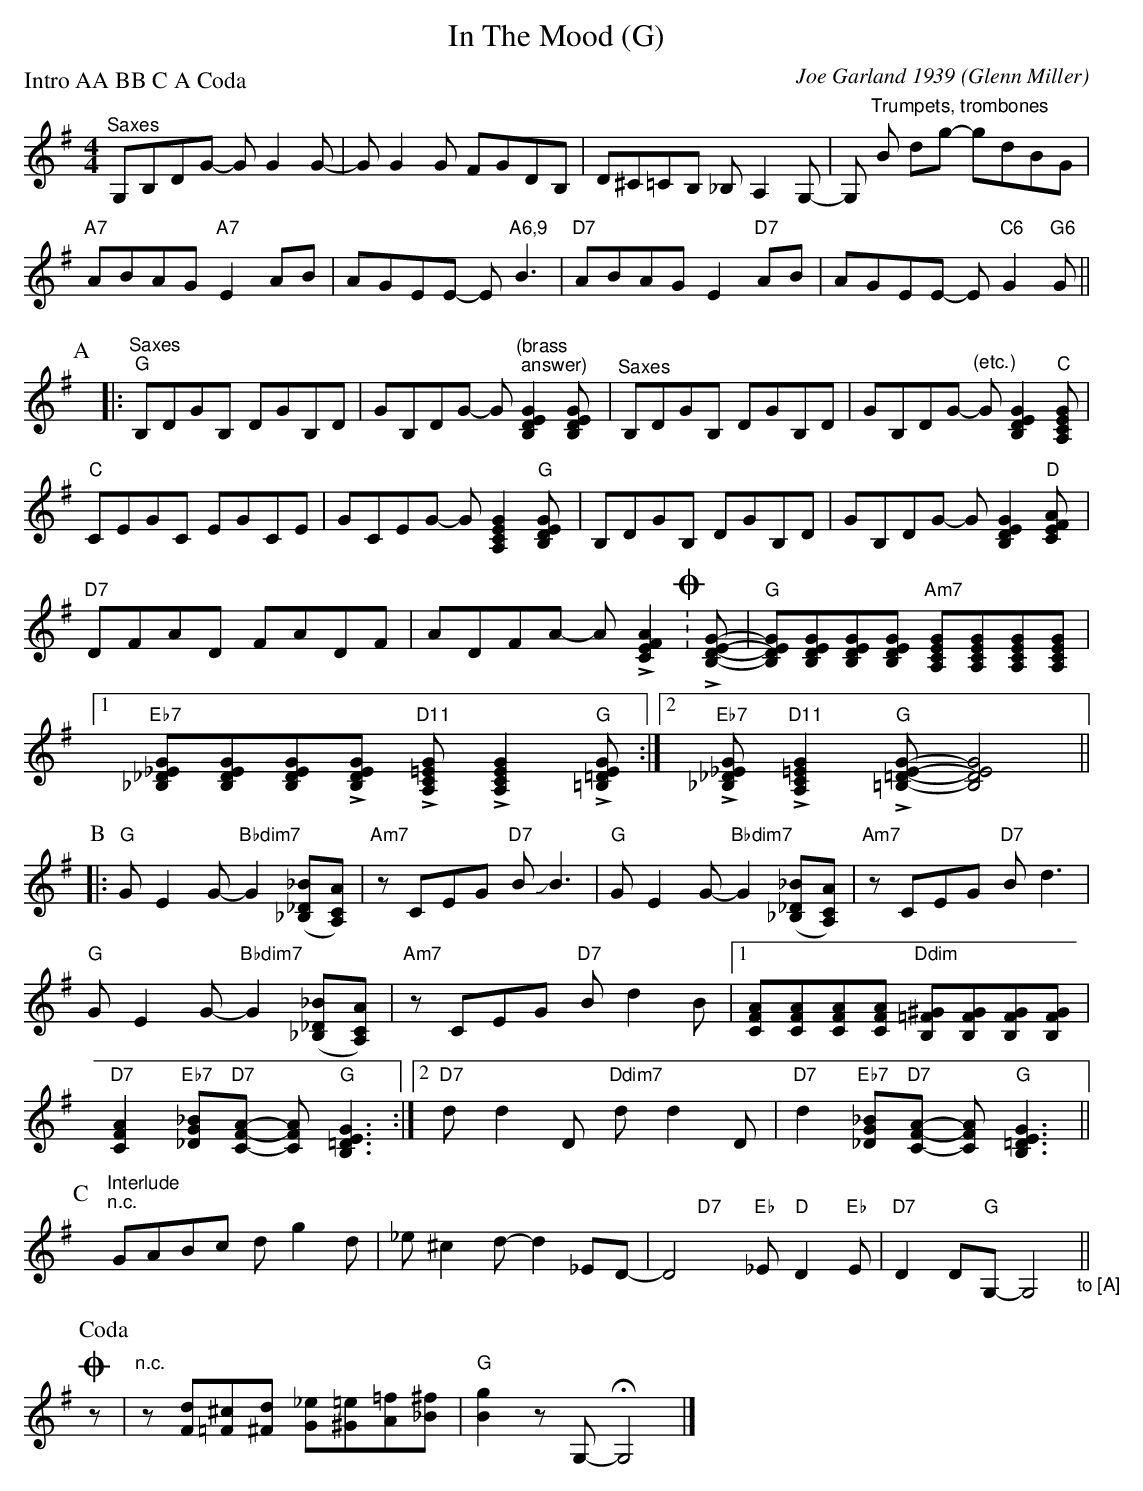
X:1
T:In The Mood (G)
C:Joe Garland 1939 (Glenn Miller)
M:4/4
L:1/8
P:Intro AA BB C A Coda
K:Gmaj
"^Saxes"G,B,DG- GG2G- | GG2G FGDB, | D^C=CB, _B,A,2G,- | G, "^Trumpets, trombones"B dg- gdBG |
"A7"ABAG "A7"E2AB | AGEE- E"A6,9"B3 | "D7"ABAG E2"D7"AB | AGEE- E"C6"G2"G6"G ||
P:A
y|: "^Saxes""G"B,DGB, DGB,D | GB,DG- G"^(brass; answer)"[B,DEG]2[B,DEG] |\
 "^Saxes"B,DGB, DGB,D | GB,DG- "^(etc.)"G[B,DEG]2"C"[A,CEG] |
"C"CEGC EGCE | GCEG- G[A,CEG]2"G"[B,DEG] | \
B,DGB, DGB,D | GB,DG- G[B,DEG]2"D"[CEFA] |
"D7"DFAD FADF | ADFA- A L[CEFA]2 !coda!.| L[B,DEG]- | \
"G"[B,DEG][B,DEG][B,DEG][B,DEG] "Am7"[A,CEG][A,CEG][A,CEG][A,CEG] \
|1 "Eb7"[_B,_D_EG][B,DEG][B,DEG]L[B,DEG] "D11"L[A,C=EG]L[A,CEG]2"G"L[=B,=DEG] :|\
 [2 "Eb7"L[_B,_D_EG]"D11"L[A,C=EG]2"G"L[=B,=DEG]- [B,DEG]4 ||
P:B
|: "G"GE2G- "Bbdim7"G2([_B,_D_B][A,CA]) | "Am7"zCEG "D7"B!slide!B3 | \
"G"GE2G- "Bbdim7"G2([_B,_D_B][A,CA]) | "Am7"zCEG "D7"Bd3 |
"G"GE2G- "Bbdim7"G2([_B,_D_B][A,CA]) | "Am7"zCEG "D7"Bd2B | \
[1 [CFA][CFA][CFA][CFA] "Ddim"[B,=F^G][B,FG][B,FG][B,FG] | "D7"[CFA]2"Eb7"[_DG_B]"D7"[CFA]- [CFA]"G"[B,=DEG]3 :|\
[2"D7" dd2D "Ddim7"dd2D | "D7"d2"Eb7"[_DG_B]"D7"[CFA]- [CFA]"G"[B,=DEG]3 ||
P:C
yy"^Interlude""n.c."GABc dg2d | _e^c2d- d2 _ED- | \
D4 "Eb"_E"D"D2"Eb"E&x"D7"x3x4 | "D7"D2D"G"G,- G,4 "_to [A]"||
P:Coda
!coda!z|\
"n.c."z[Fd][=F^c][^Fd] [G_e][^G=e][A=f][_B^f] | "G"[Bg]2zG,- HG,4 |]
